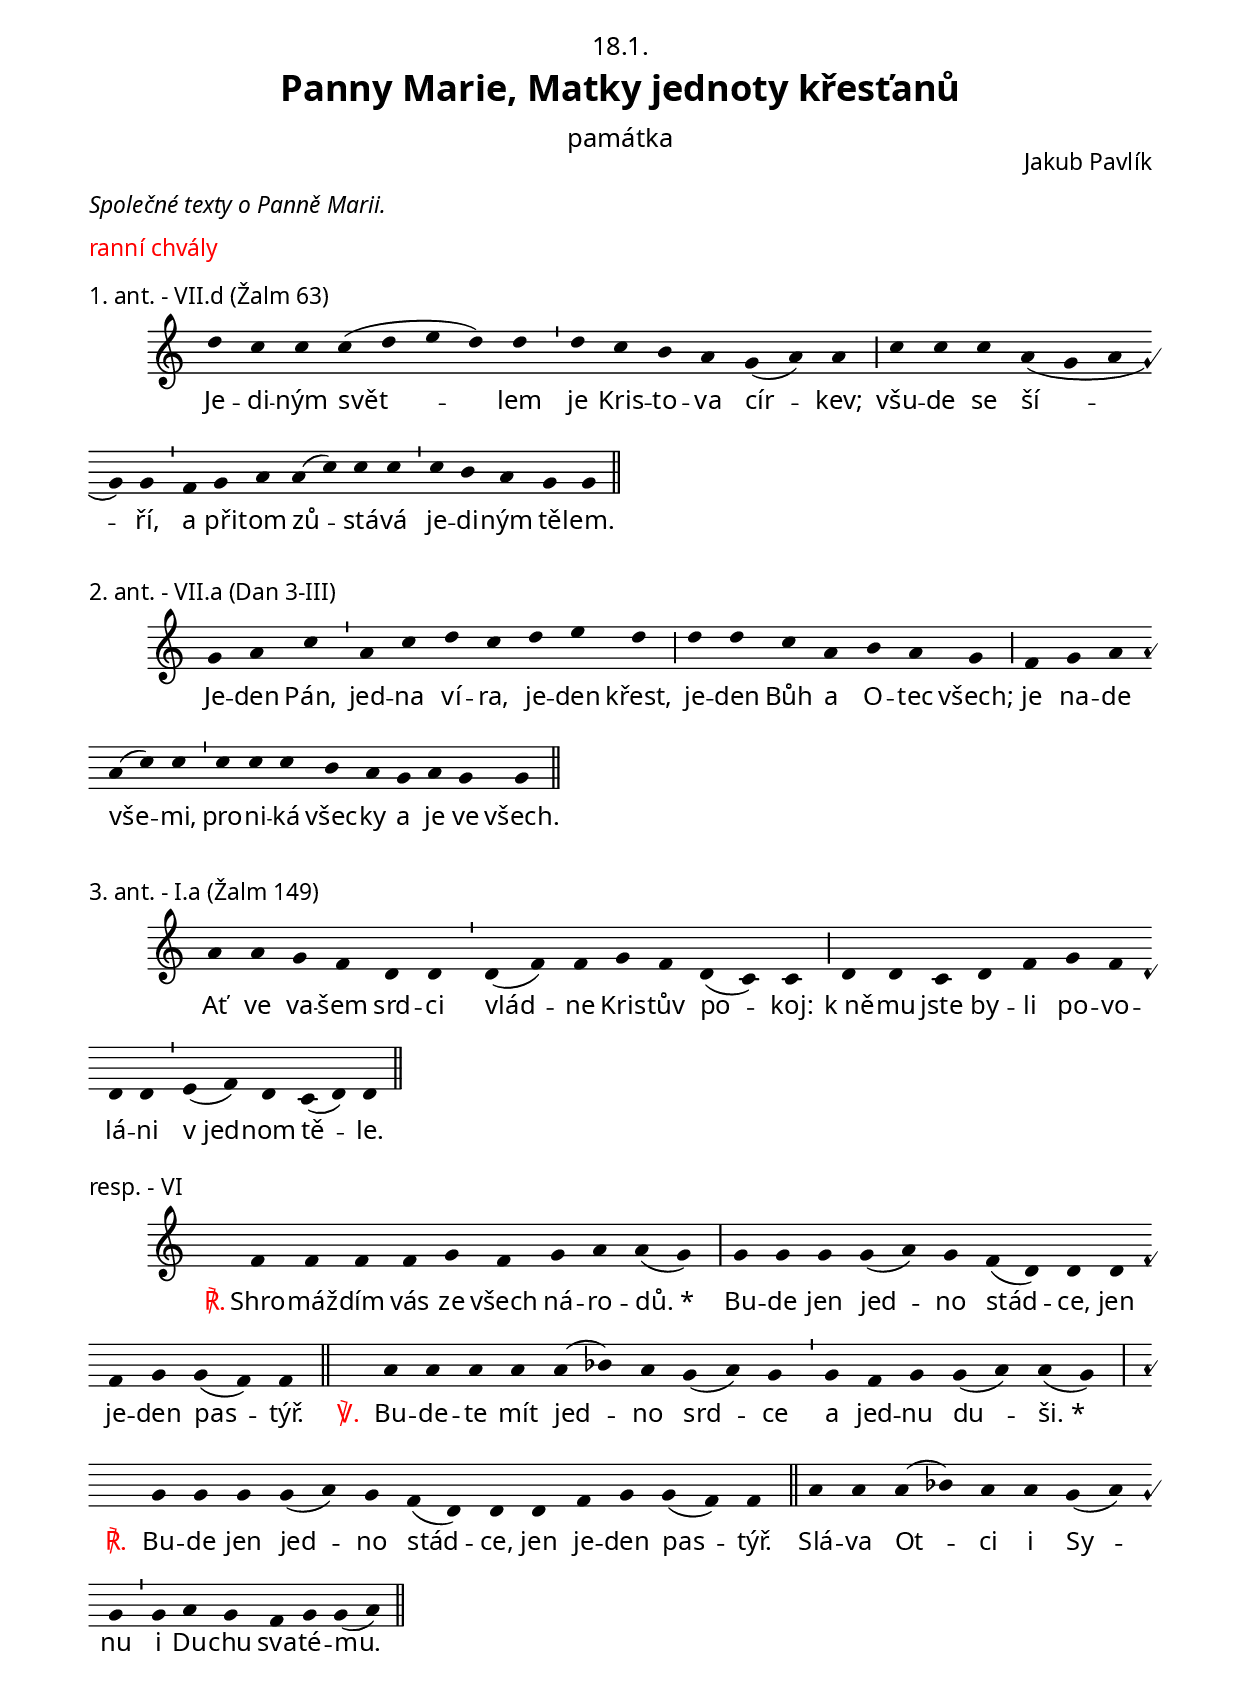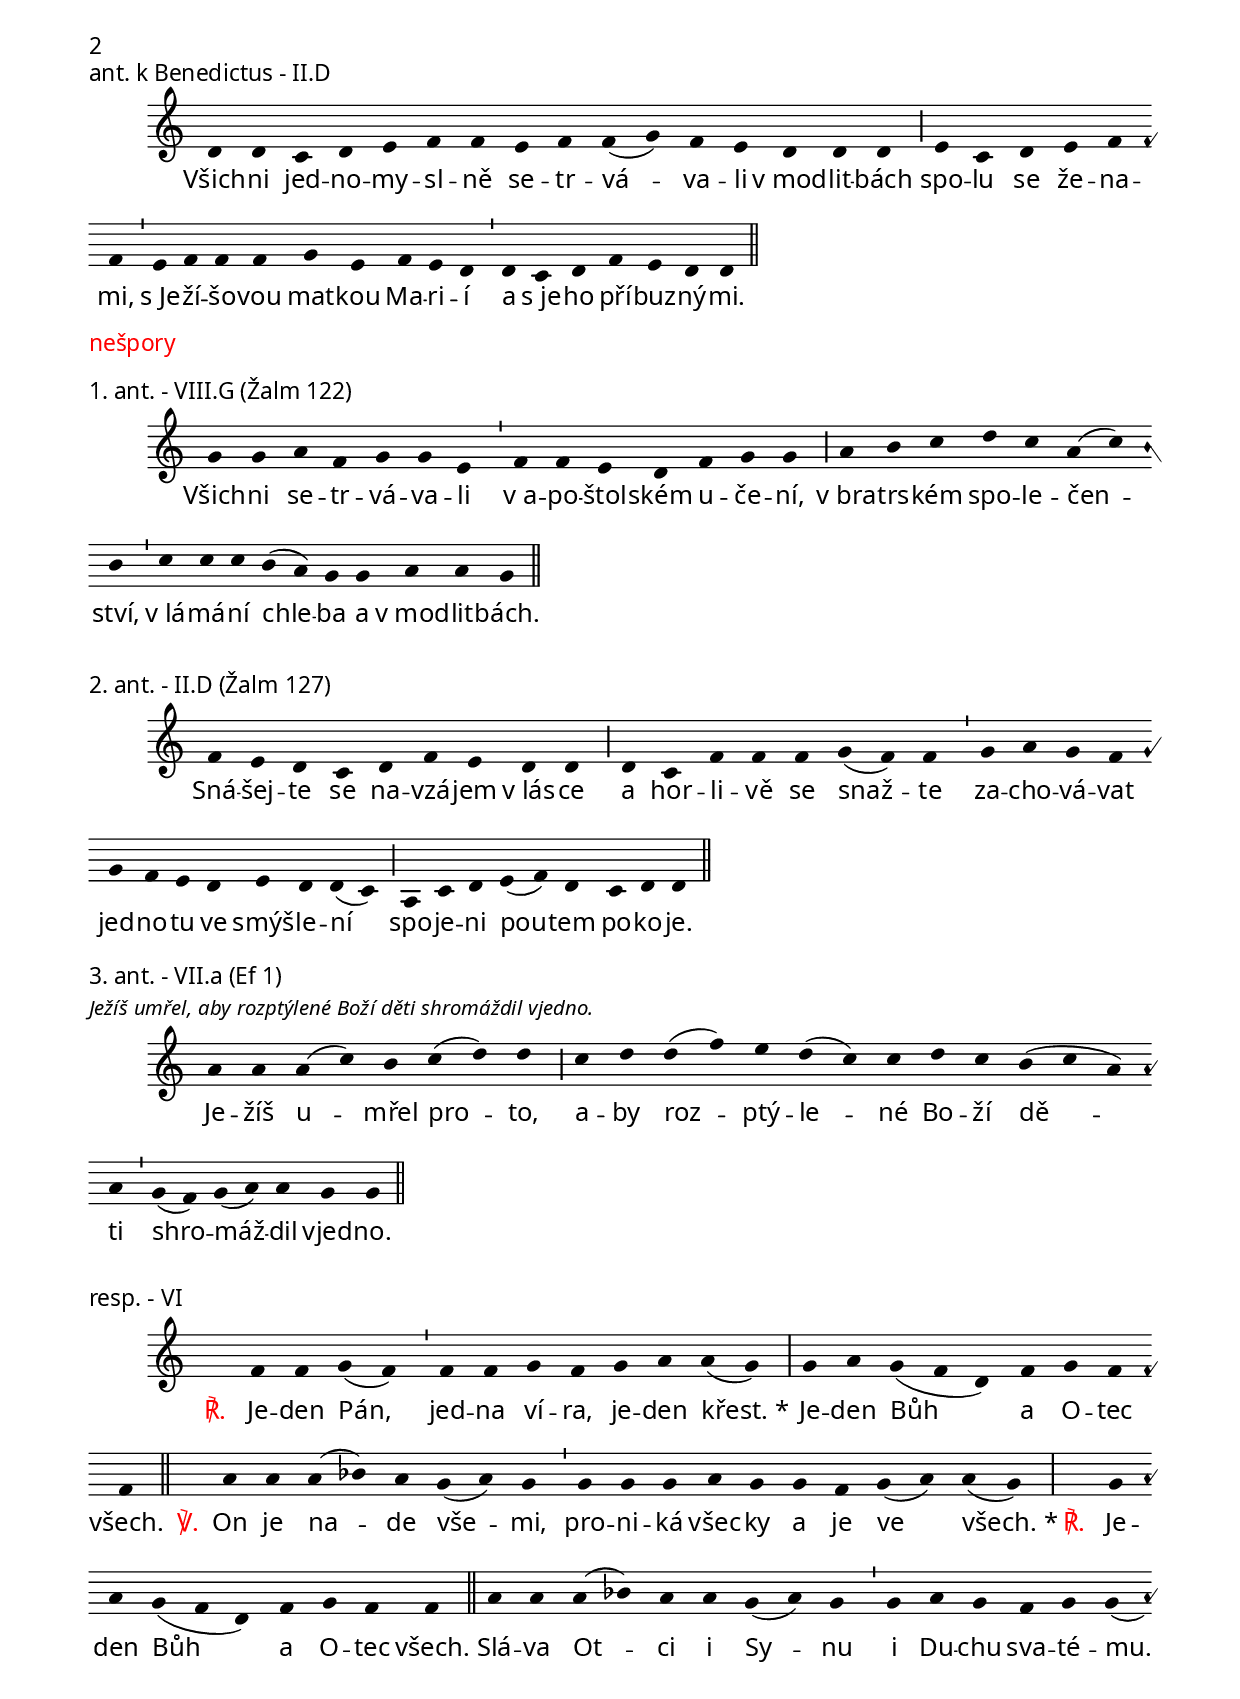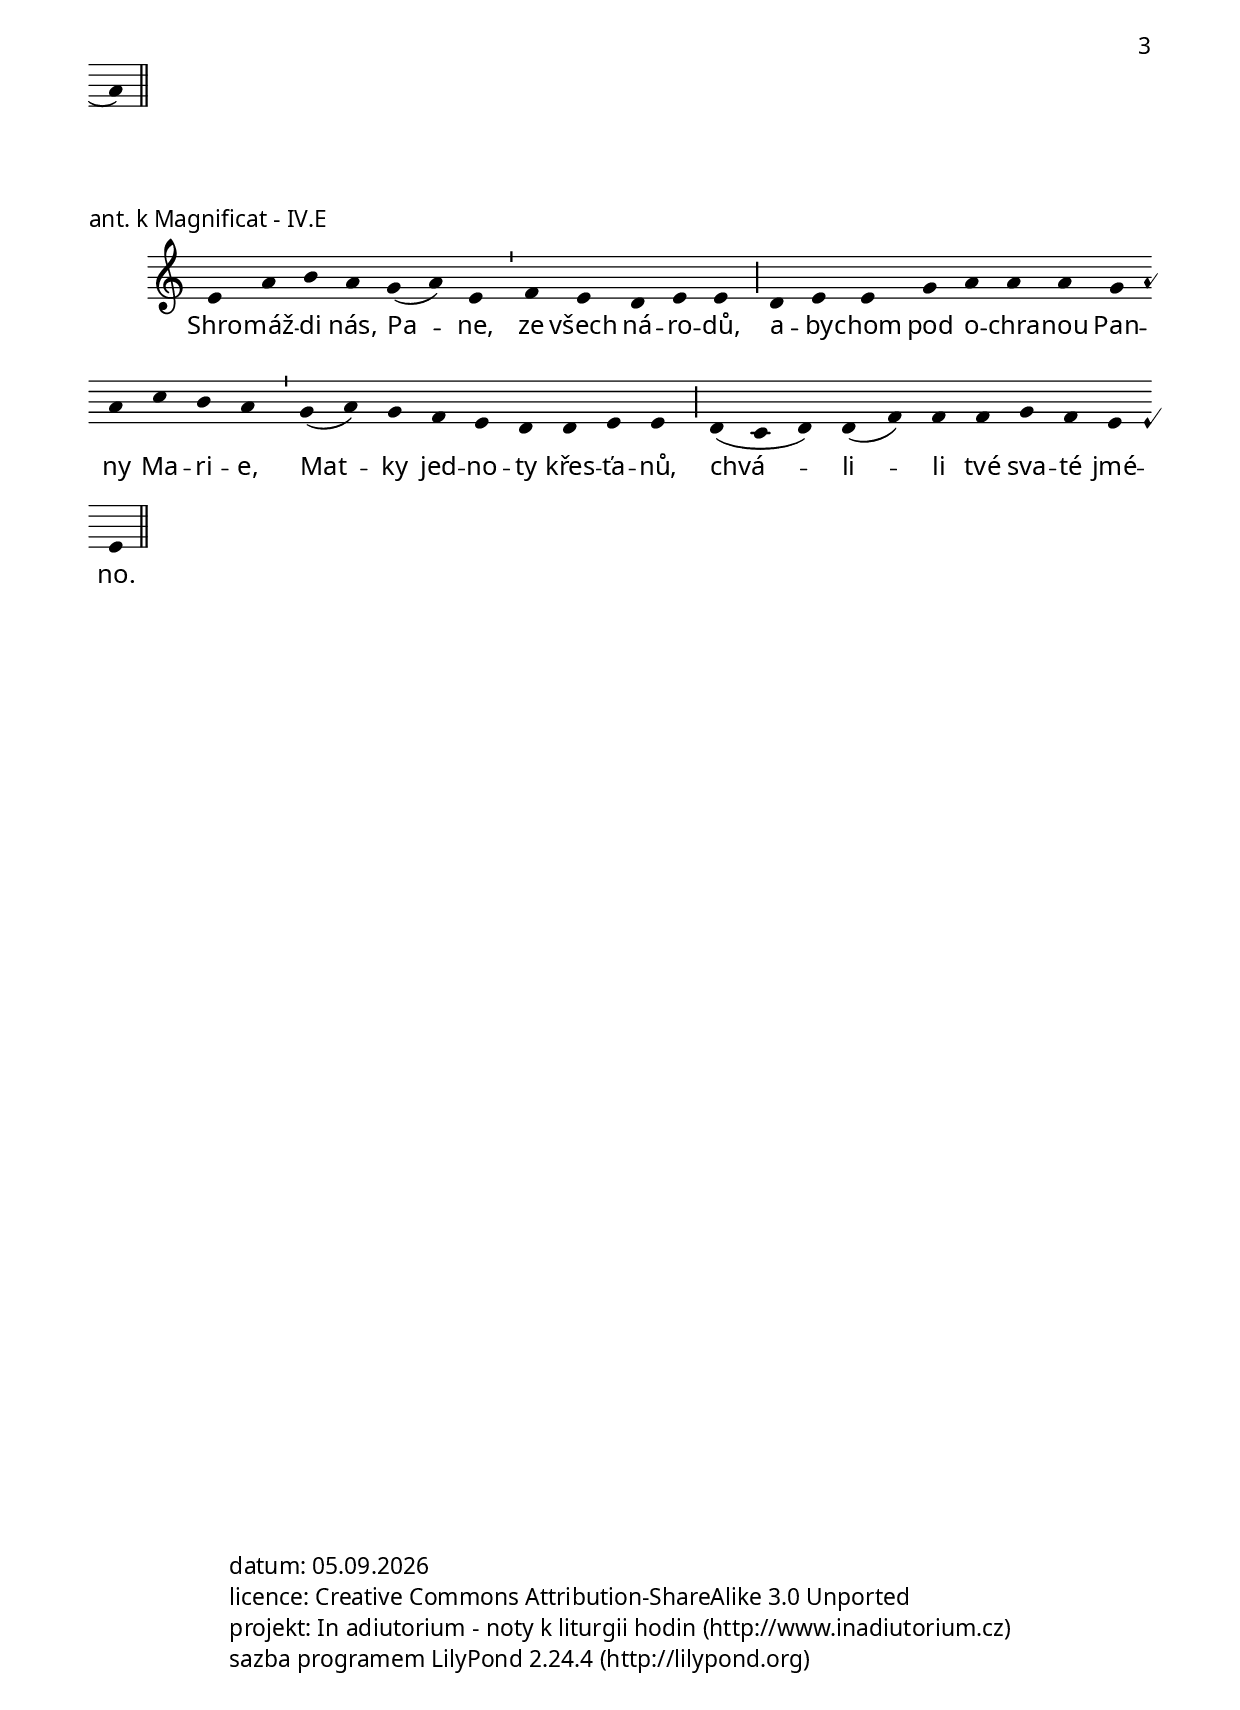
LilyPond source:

\version "2.16.0"

\include "../spolecne.ly"
\include "../dilyresponsorii.ly"

\header {
  title = \markup\titleSvatek
            "Panny Marie, Matky jednoty křesťanů"
            památka
            18.1.
  composer = "Jakub Pavlík"
}

\markup\communia #'(#:maria)

\markup {\nadpisHodinka {"ranní chvály"}}

\score {
  \relative c'' {
    \choralniRezim
    d4 c c c( d e d) d \barMin
    d c b a g( a) a \barMaior
    c c c a( g a g) g \barMin
    f g a a( c) c c \barMin
    c b a g g \barFinalis
  }
  \addlyrics {
    Je -- di -- ným svět -- lem
    je Kris -- to -- va cír -- kev;
    všu -- de se ší -- ří,
    a při -- tom zů -- stá -- vá
    je -- di -- ným tě -- lem.
  }
  \header {
    quid = "1. ant."
    modus = "VII"
    differentia = "d"
    psalmus = "Žalm 63"
    placet = "lépe"
    id = "rch-a1"
    piece = \markup {\sestavTitulek}
  }
}

\score {
  \relative c'' {
    \choralniRezim
    g4 a c \barMin
    a c d c d e d \barMaior
    d d c a b a g \barMaior
    f g a a( c) c \barMin
    c c c b a g a g g \barFinalis
  }
  \addlyrics {
    Je -- den Pán,
    jed -- na ví -- ra, je -- den křest,
    je -- den Bůh a O -- tec všech;
    je na -- de vše -- mi,
    pro -- ni -- ká všec -- ky a je ve všech.
  }
  \header {
    quid = "2. ant."
    modus = "VII"
    differentia = "a"
    psalmus = "Dan 3-III"
    id = "rch-a2"
    piece = \markup {\sestavTitulek}
  }
}

\score {
  \relative c'' {
    \choralniRezim
    a4 a g f d d \barMin
    d( f) f g f d( c) c \barMaior
    d d c d f g f d d \barMin
    e( f) d c( d) d \barFinalis
  }
  \addlyrics {
    Ať ve va -- šem srd -- ci vlád -- ne Kris -- tův po -- koj:
    k_ně -- mu jste by -- li po -- vo -- lá -- ni
    v_jed -- nom tě -- le.
  }
  \header {
    quid = "3. ant."
    modus = "I"
    differentia = "a"
    psalmus = "Žalm 149"
    fial = "antifony/velikonoce_tyden4.ly#ne-1ne-a1?zacatek"
    id = "rch-a3"
    piece = \markup {\sestavTitulek}
  }
}

\score {
  \relative c' {
    \choralniRezim

    % R
    \neviditelna f
    f4 f f f g f g a a( g) \barMax
    g g g g( a) g f( d) d d f g g( f) f \barFinalis
    % V
    \neviditelna a
    a4 a a a a( bes) a g( a) g \barMin
    g f g g( a) a( g) \barMax
    % R
    \neviditelna a
    g g g g( a) g f( d) d d f g g( f) f \barFinalis
    % Slava
    \respVIdoxologie \barFinalis
  }
  \addlyrics {
    \Response Shro -- máž -- dím vás ze všech ná -- ro -- dů._*
    Bu -- de jen jed -- no stád -- ce, jen je -- den pas -- týř.
    \Verse Bu -- de -- te mít jed -- no srd -- ce
    a jed -- nu du -- ši._*
    \Response Bu -- de jen jed -- no stád -- ce, jen je -- den pas -- týř.
    \textRespDoxologie
  }
  \header {
    quid = "resp."
    modus = "VI"
    id = "rch-r"
    piece = \markup {\sestavTitulekResp}
  }
}

\score {
  \relative c' {
    \choralniRezim
    d4 d c d e f f
    e f f( g) f e d d d \barMaior
    e c d e f f \barMin
    e f f f g e f e d \barMin
    d c d f e d d \barFinalis
  }
  \addlyrics {
    Všich -- ni jed -- no -- my -- sl -- ně
    se -- tr -- vá -- va -- li v_mod -- lit -- bách
    spo -- lu se že -- na -- mi,
    s_Je -- ží -- šo -- vou mat -- kou Ma -- ri -- í
    a s_je -- ho pří -- buz -- ný -- mi.
  }
  \header {
    quid = "ant. k Benedictus"
    modus = "II"
    differentia = "D"
    psalmus = ""
    id = "rch-aben"
    piece = \markup {\sestavTitulekBezZalmu}
  }
}

\markup {\nadpisHodinka {"nešpory"}}

\score {
  \relative c'' {
    \choralniRezim
    g4 g a f g g e \barMin
    f f e d f g g \barMaior
    a b c d c a( c) b \barMin
    c c c b( a) g g a a g \barFinalis
  }
  \addlyrics {
    Všich -- ni se -- tr -- vá -- va -- li
    v_a -- po -- štol -- ském u -- če -- ní,
    v_bra -- trs -- kém spo -- le -- čen -- ství,
    v_lá -- má -- ní chle -- ba a v_mod -- lit -- bách.
  }
  \header {
    quid = "1. ant."
    modus = "VIII"
    differentia = "G"
    psalmus = "Žalm 122"
    placet = "lépe"
    id = "ne-a1"
    piece = \markup {\sestavTitulek}
  }
}

\score {
  \relative c' {
    \choralniRezim
    f4 e d c d f e d d \barMaior
    d c f f f g( f) f \barMin
    g a g f g f e d e d d( c) \barMaior
    a c d e( f) d c d d \barFinalis
  }
  \addlyrics {
    Sná -- šej -- te se na -- vzá -- jem v_lás -- ce
    a hor -- li -- vě se snaž -- te
    za -- cho -- vá -- vat jed -- no -- tu ve smýš -- le -- ní
    spo -- je -- ni pou -- tem po -- ko -- je.
  }
  \header {
    quid = "2. ant."
    modus = "II"
    differentia = "D"
    psalmus = "Žalm 127"
    id = "ne-a2"
    piece = \markup {\sestavTitulek}
  }
}

\score {
  \relative c'' {
    \choralniRezim
    a4 a a( c) b c( d) d \barMaior
    c d d( f) e d( c) c d c b( c a) a \barMin
    g( f) g( a) a g g \barFinalis
  }
  \addlyrics {
    Je -- žíš u -- mřel pro -- to,
    a -- by roz -- ptý -- le -- né Bo -- ží dě -- ti
    shro -- máž -- dil vjed -- no.
  }
  \header {
    textus_approbatus = "Ježíš umřel, aby rozptýlené Boží děti shromáždil vjedno."
    quid = "3. ant."
    modus = "VII"
    differentia = "a"
    psalmus = "Ef 1"
    fial = "antifony/pust_tyden5.ly#so-aben"
    id = "ne-a3"
    piece = \markup {\sestavTitulek}
  }
}

\score {
  \relative c' {
    \choralniRezim

    % R
    \neviditelna f
    f4 f g( f) \barMin f f g f g a a( g) \barMax
    g a g( f d) f g f f \barFinalis
    % V
    \neviditelna a
    a4 a a( bes) a g( a) g \barMin
    g g g a g g f g( a) a( g) \barMax
    % R
    \neviditelna a
    g a g( f d) f g f f \barFinalis
    % Slava
    \respVIdoxologie \barFinalis
  }
  \addlyrics {
    \Response Je -- den Pán, jed -- na ví -- ra, je -- den křest._*
    Je -- den Bůh a O -- tec všech.
    \Verse On je na -- de vše -- mi,
    pro -- ni -- ká všec -- ky a je ve všech._*
    \Response Je -- den Bůh a O -- tec všech.
    \textRespDoxologie
  }
  \header {
    quid = "resp."
    modus = "VI"
    id = "ne-r"
    piece = \markup {\sestavTitulekResp}
  }
}

\score {
  \relative c' {
    \choralniRezim
    e4 a b a g( a) e \barMin f e d e e \barMaior
    d e e g a a a g a c b a \barMin
    g( a) g f e d d e e \barMaior
    d( c d) d( f) f f g f e e \barFinalis
  }
  \addlyrics {
    Shro -- máž -- di nás, Pa -- ne, ze všech ná -- ro -- dů,
    a -- by -- chom pod o -- chra -- nou Pan -- ny Ma -- ri -- e,
    Mat -- ky jed -- no -- ty křes -- ťa -- nů,
    chvá -- li -- li tvé sva -- té jmé -- no.
  }
  \header {
    quid = "ant. k Magnificat"
    modus = "IV"
    differentia = "E"
    psalmus = ""
    id = "ne-amag"
    piece = \markup {\sestavTitulekBezZalmu}
  }
}